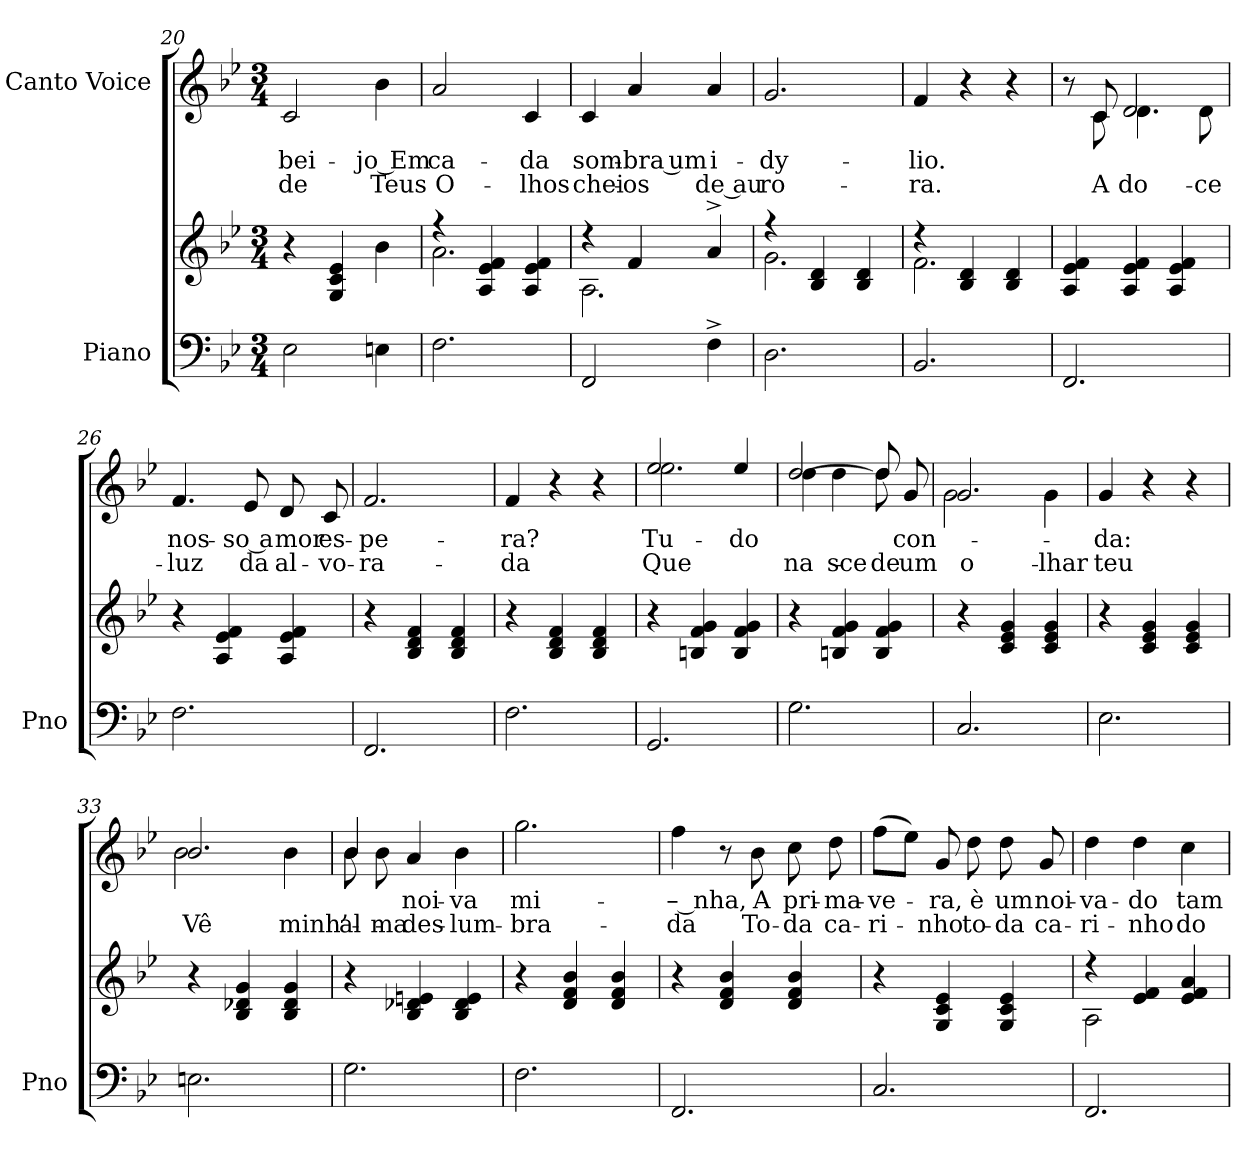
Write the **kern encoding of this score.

**kern	**kern	**kern	**text	**text
*part2	*part2	*part1	*part1	*part1
*staff3	*staff2	*staff1	*staff1	*staff1
*I"Piano	*	*I"Canto Voice	*	*
*I'Pno	*	*	*	*
*clefF4	*clefG2	*clefG2	*	*
*k[b-e-]	*k[b-e-]	*k[b-e-]	*	*
*M3/4	*M3/4	*M3/4	*	*
=20	=20	=20	=20	=20
2E-\	4r	2c/	bei-	-de
.	4G/ 4c/ 4e-/	.	.	.
4En\	4b-\	4b-\	jo Em	Teus
=21	=21	=21	=21	=21
*	*^	*	*	*
2.F\	4r	2.a\	2a/	ca-	O-
.	4A/ 4e-/ 4f/	.	.	.	.
.	4A/ 4e-/ 4f/	.	4c/	-da	-lhos
=22	=22	=22	=22	=22	=22
2FF/	4r	2.A\	4c/	som-	chei-
.	4f/	.	4a/	bra um	-os
4F^\	4a^</	.	4a/	i-	de au
=23	=23	=23	=23	=23	=23
2.D\	4r	2.g\	2.g/	-dy-	-ro-
.	4B-/ 4d/	.	.	.	.
.	4B-/ 4d/	.	.	.	.
=24	=24	=24	=24	=24	=24
2.BB-/	4r	2.f\	4f/	-lio.	-ra.
.	4B-/ 4d/	.	4r	.	.
.	4B-/ 4d/	.	4r	.	.
*	*v	*v	*	*	*
=25	=25	=25	=25	=25
*	*	*^	*	*
2.FF/	4A/ 4e-/ 4f/	8r	8ryy	.	.
.	.	8c/	8c\	.	A
.	4A/ 4e-/ 4f/	2d/	4.d\	.	do-
.	4A/ 4e-/ 4f/	.	.	.	.
.	.	.	8d\	.	-ce
*	*	*v	*v	*	*
=26	=26	=26	=26	=26
2.F\	4r	4.f/	nos-	luz
.	4A/ 4e-/ 4f/	.	.	.
.	.	8e-/	so a	da
.	4A/ 4e-/ 4f/	8d/	-mor	al-
.	.	8c/	es-	-vo-
=27	=27	=27	=27	=27
2.FF/	4r	2.f/	-pe-	-ra-
.	4B-/ 4d/ 4f/	.	.	.
.	4B-/ 4d/ 4f/	.	.	.
=28	=28	=28	=28	=28
2.F\	4r	4f/	-ra?	-da
.	4B-/ 4d/ 4f/	4r	.	.
.	4B-/ 4d/ 4f/	4r	.	.
=29	=29	=29	=29	=29
*	*	*^	*	*
!	!	!LO:N:head=open	!LO:N:head=open	!	!
2.GG/	4r	2ee-/	2.ee-\	Tu-	Que
.	4Bn/ 4f/ 4g/	.	.	.	.
.	4B/ 4f/ 4g/	4ee-/	.	-do	.
=30	=30	=30	=30	=30	=30
2.G\	4r	[2dd/	4dd\	.	na-
.	4Bn/ 4f/ 4g/	.	4dd\	.	-sce
.	4B/ 4f/ 4g/	8dd/]	8dd\	.	de
.	.	8g/	8ryy	con-	um
=31	=31	=31	=31	=31	=31
!	!	!LO:N:head=open	!LO:N:head=open	!	!
2.C/	4r	2.g/	2g\	.	o-
.	4c/ 4e-/ 4g/	.	.	.	.
.	4c/ 4e-/ 4g/	.	4g\	.	-lhar
*	*	*v	*v	*	*
=32	=32	=32	=32	=32
2.E-\	4r	4g/	-da:	teu
.	4c/ 4e-/ 4g/	4r	.	.
.	4c/ 4e-/ 4g/	4r	.	.
=33	=33	=33	=33	=33
*	*	*^	*	*
!	!	!LO:N:head=open	!LO:N:head=open	!	!
2.En\	4r	2.b-/	2b-\	.	Vê
.	4B-/ 4d-X/ 4g/	.	.	.	.
.	4B-/ 4d-/ 4g/	.	4b-\	.	minh’-
=34	=34	=34	=34	=34	=34
2.G\	4r	4b-/	8b-\	.	al-
.	.	.	8b-\	.	-ma
.	4B-/ 4d-X/ 4en/	4a/	2ryy	noi-	des-
.	4B-/ 4d-/ 4e/	4b-\	.	-va	-lum-
*	*	*v	*v	*	*
=35	=35	=35	=35	=35
2.F\	4r	2.gg\	mi-	-bra-
.	4d/ 4f/ 4b-/	.	.	.
.	4d/ 4f/ 4b-/	.	.	.
=36	=36	=36	=36	=36
2.FF/	4r	4ff\	-– nha,	-da
.	4d/ 4f/ 4b-/	8r	.	.
.	.	8b-\	A	To-
.	4d/ 4f/ 4b-/	8cc\	pri-	-da
.	.	8dd\	-ma-	ca-
=37	=37	=37	=37	=37
2.C/	4r	(8ff\L	-ve-	-ri-
.	.	8ee-\J)	.	.
.	4G/ 4c/ 4e-/	8g/	-ra,	-nho
.	.	8dd\	è	to-
.	4G/ 4c/ 4e-/	8dd\	um	-da
.	.	8g/	noi-	ca-
=38	=38	=38	=38	=38
*	*^	*	*	*
2.FF/	4r	2A\	4dd\	-va-	-ri-
.	4e-/ 4f/	.	4dd\	-do	-nho
.	4e-/ 4f/ 4a/	4ryy	4cc\	tam-	do
*	*v	*v	*	*	*
=	=	=	=	=
*-	*-	*-	*-	*-
